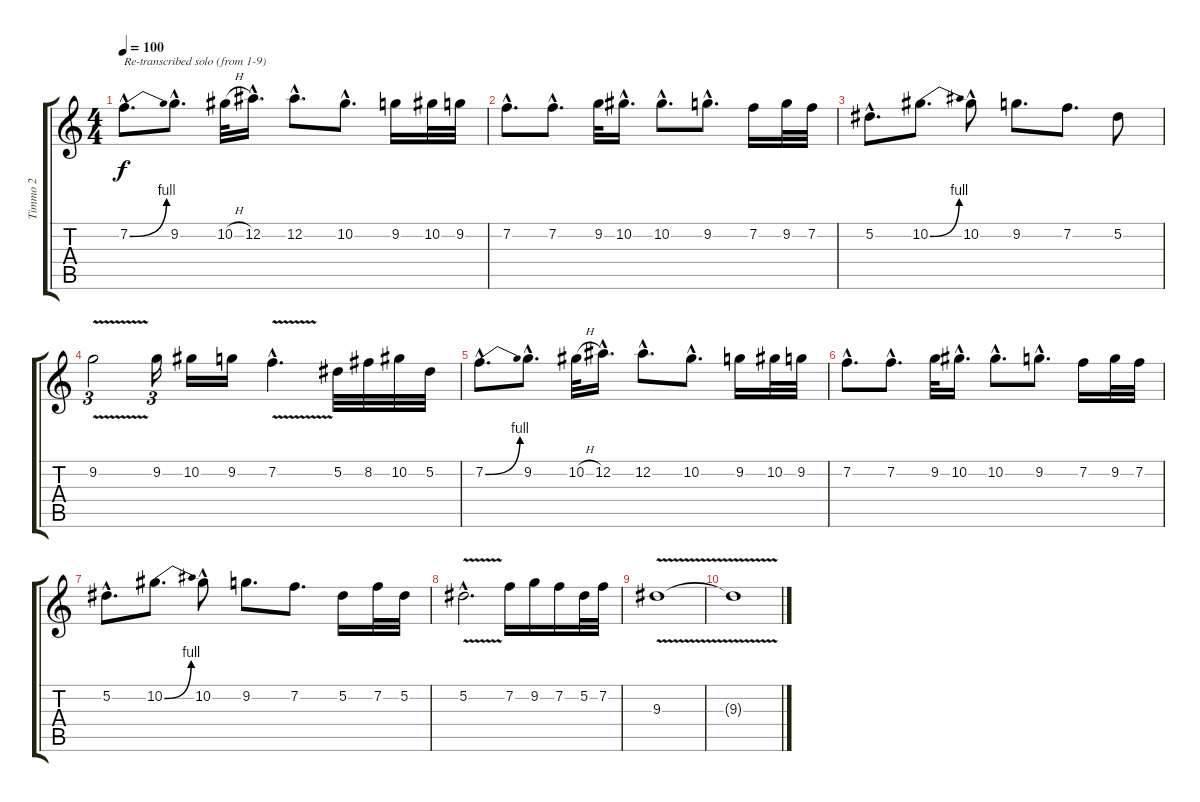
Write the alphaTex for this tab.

\track ("Timmo 2" "Timmo 2") {instrument distortionguitar}
\staff {score tabs}
\tuning (Eb4 Bb3 Gb3 Db3 Ab2 Eb2) {hide}
\ts (4 4)
\tempo 100
\clef g2
\ks c
7.2{be (bend 0 0 60 4) hac}.8{d txt "Re-transcribed solo (from 1-9)" dy f instrument distortionguitar} 9.2{hac}.8{d} 10.2{h}.32 12.2{hac}.16{d} 12.2{hac}.8{d} 10.2{hac}.8{d} 9.2.16 10.2.32 9.2.32 |
7.2{hac}.8{d} 7.2{hac}.8{d} 9.2.32 10.2{hac}.16{d} 10.2{hac}.8{d} 9.2{hac}.8{d} 7.2.16 9.2.32 7.2.32 |
5.2{hac}.8{d} 10.2{be (bend 0 0 60 4)}.8{d} 10.2{hac}.8 9.2.8{d} 7.2.8{d} 5.2.8 |
9.2{v}.2{tu (3 2)} 9.2.16{tu (3 2)} 10.2.16 9.2.16 7.2{v hac}.4{d} 5.2.32 8.2.32 10.2.32 5.2.32 |
7.2{be (bend 0 0 60 4) hac}.8{d} 9.2{hac}.8{d} 10.2{h}.32 12.2{hac}.16{d} 12.2{hac}.8{d} 10.2{hac}.8{d} 9.2.16 10.2.32 9.2.32 |
7.2{hac}.8{d} 7.2{hac}.8{d} 9.2.32 10.2{hac}.16{d} 10.2{hac}.8{d} 9.2{hac}.8{d} 7.2.16 9.2.32 7.2.32 |
5.2{hac}.8{d} 10.2{be (bend 0 0 60 4)}.8{d} 10.2{hac}.8 9.2.8{d} 7.2.8{d} 5.2.16 7.2.32 5.2.32 |
5.2{v hac}.2{d} 7.2.16 9.2.16 7.2.16 5.2.32 7.2.32 |
9.3{v}.1{volume 0} |
9.3{t}.1
